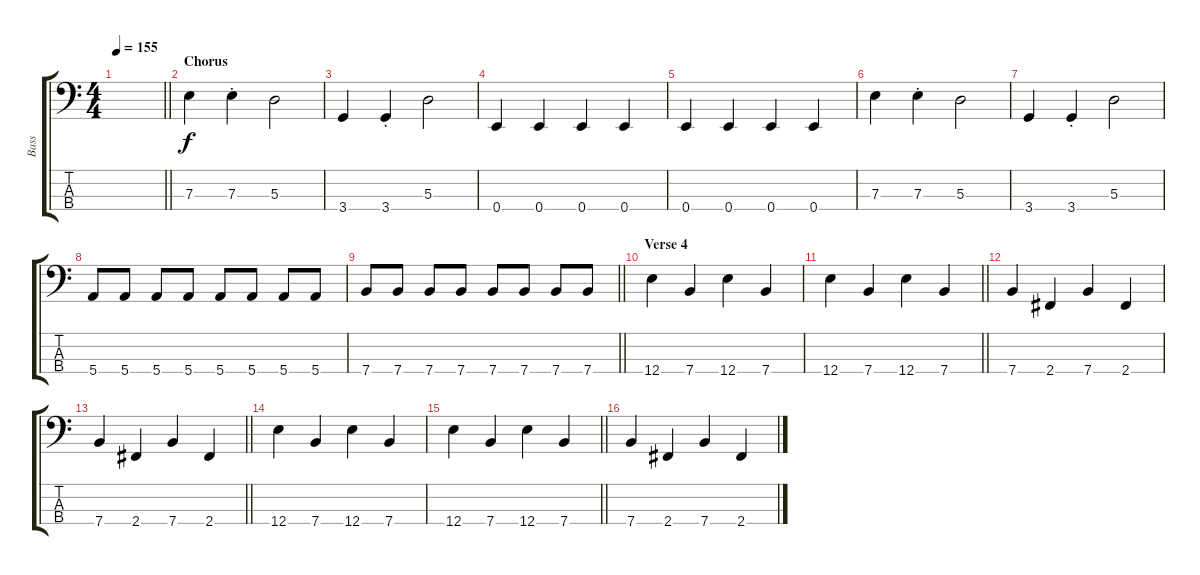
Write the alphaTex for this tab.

\track ("Bass" "Bass") {instrument electricbassfinger}
\staff {score tabs}
\tuning (G2 D2 A1 E1) {hide}
\ts (4 4)
\tempo 155
\clef f4
\barLineRight lightlight
\ks c
|
\section ("" "Chorus")
7.3.4 7.3{st}.4 5.3.2 |
3.4.4 3.4{st}.4 5.3.2 |
0.4.4 0.4.4 0.4.4 0.4.4 |
0.4.4 0.4.4 0.4.4 0.4.4 |
7.3.4 7.3{st}.4 5.3.2 |
3.4.4 3.4{st}.4 5.3.2 |
5.4.8 5.4.8 5.4.8 5.4.8 5.4.8 5.4.8 5.4.8 5.4.8 |
\barLineRight lightlight
7.4.8 7.4.8 7.4.8 7.4.8 7.4.8 7.4.8 7.4.8 7.4.8 |
\section ("" "Verse 4")
12.4.4 7.4.4 12.4.4 7.4.4 |
\barLineRight lightlight
12.4.4 7.4.4 12.4.4 7.4.4 |
7.4.4 2.4.4 7.4.4 2.4.4 |
\barLineRight lightlight
7.4.4 2.4.4 7.4.4 2.4.4 |
12.4.4 7.4.4 12.4.4 7.4.4 |
\barLineRight lightlight
12.4.4 7.4.4 12.4.4 7.4.4 |
7.4.4 2.4.4 7.4.4 2.4.4
